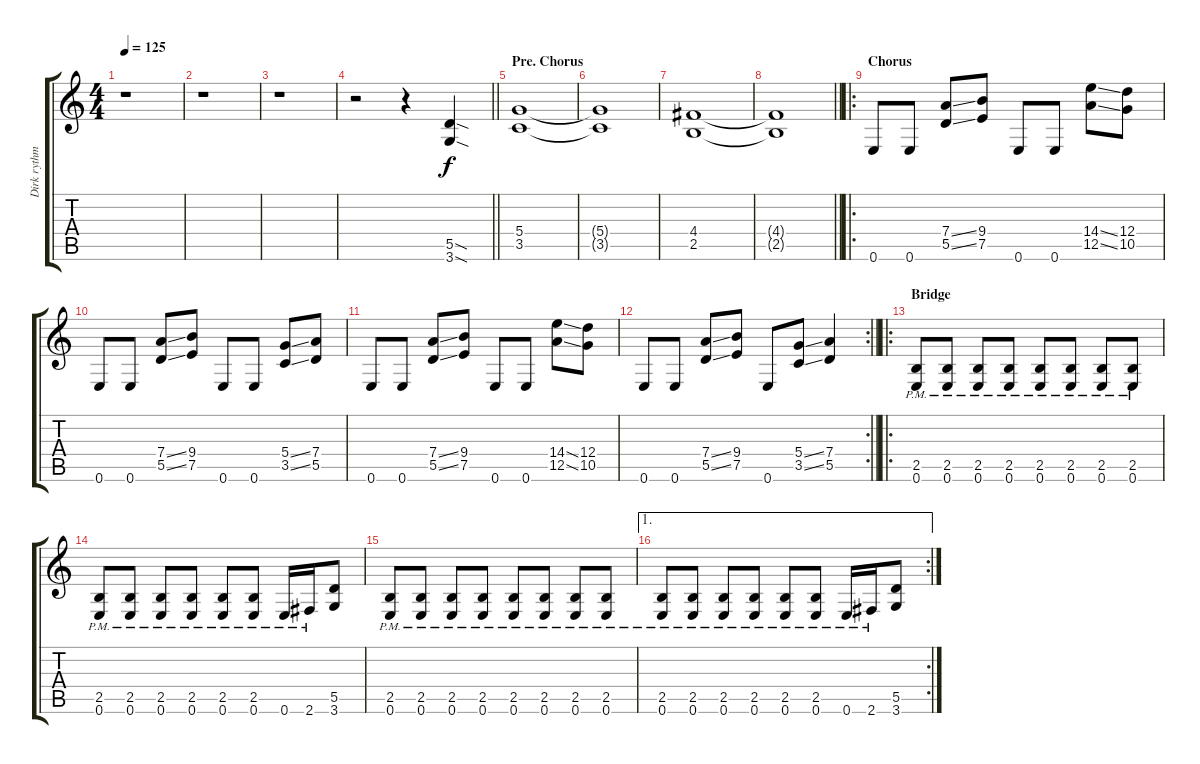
\track ("Dirk rythm" "Dirk rythm") {instrument overdrivenguitar}
\staff {score tabs}
\tuning (E4 B3 G3 D3 A2 E2) {hide}
\ts (4 4)
\tempo 125
\clef g2
\ks c
r.1{dy f} |
r.1 |
r.1 |
\barLineRight lightlight
r.2{volume 13} r.4 (5.5{sod} 3.6{sod}).4 |
\section ("" "Pre. Chorus")
(5.4 3.5).1 |
(5.4{t} 3.5{t}).1 |
(4.4 2.5).1 |
\barLineRight lightlight
(4.4{t} 2.5{t}).1 |
\ro
\section ("" "Chorus")
0.6.8 0.6.8 (7.4{ss} 5.5{ss}).8 (9.4 7.5).8 0.6.8 0.6.8 (14.4{ss} 12.5{ss}).8 (12.4 10.5).8 |
0.6.8 0.6.8 (7.4{ss} 5.5{ss}).8 (9.4 7.5).8 0.6.8 0.6.8 (5.4{ss} 3.5{ss}).8 (7.4 5.5).8 |
0.6.8 0.6.8 (7.4{ss} 5.5{ss}).8 (9.4 7.5).8 0.6.8 0.6.8 (14.4{ss} 12.5{ss}).8 (12.4 10.5).8 |
\rc 2
\barLineRight lightlight
0.6.8 0.6.8 (7.4{ss} 5.5{ss}).8 (9.4 7.5).8 0.6.8 (5.4{ss} 3.5{ss}).8 (7.4 5.5).4 |
\ro
\section ("" "Bridge")
(2.5{pm} 0.6{pm}).8 (2.5{pm} 0.6{pm}).8 (2.5{pm} 0.6{pm}).8 (2.5{pm} 0.6{pm}).8 (2.5{pm} 0.6{pm}).8 (2.5{pm} 0.6{pm}).8 (2.5{pm} 0.6{pm}).8 (2.5{pm} 0.6{pm}).8 |
(2.5{pm} 0.6{pm}).8 (2.5{pm} 0.6{pm}).8 (2.5{pm} 0.6{pm}).8 (2.5{pm} 0.6{pm}).8 (2.5{pm} 0.6{pm}).8 (2.5{pm} 0.6{pm}).8 0.6{pm}.16 2.6{pm}.16 (5.5 3.6).8 |
(2.5{pm} 0.6{pm}).8 (2.5{pm} 0.6{pm}).8 (2.5{pm} 0.6{pm}).8 (2.5{pm} 0.6{pm}).8 (2.5{pm} 0.6{pm}).8 (2.5{pm} 0.6{pm}).8 (2.5{pm} 0.6{pm}).8 (2.5{pm} 0.6{pm}).8 |
\ae 1
\rc 2
(2.5{pm} 0.6{pm}).8 (2.5{pm} 0.6{pm}).8 (2.5{pm} 0.6{pm}).8 (2.5{pm} 0.6{pm}).8 (2.5{pm} 0.6{pm}).8 (2.5{pm} 0.6{pm}).8 0.6{pm}.16 2.6{pm}.16 (5.5 3.6).8
